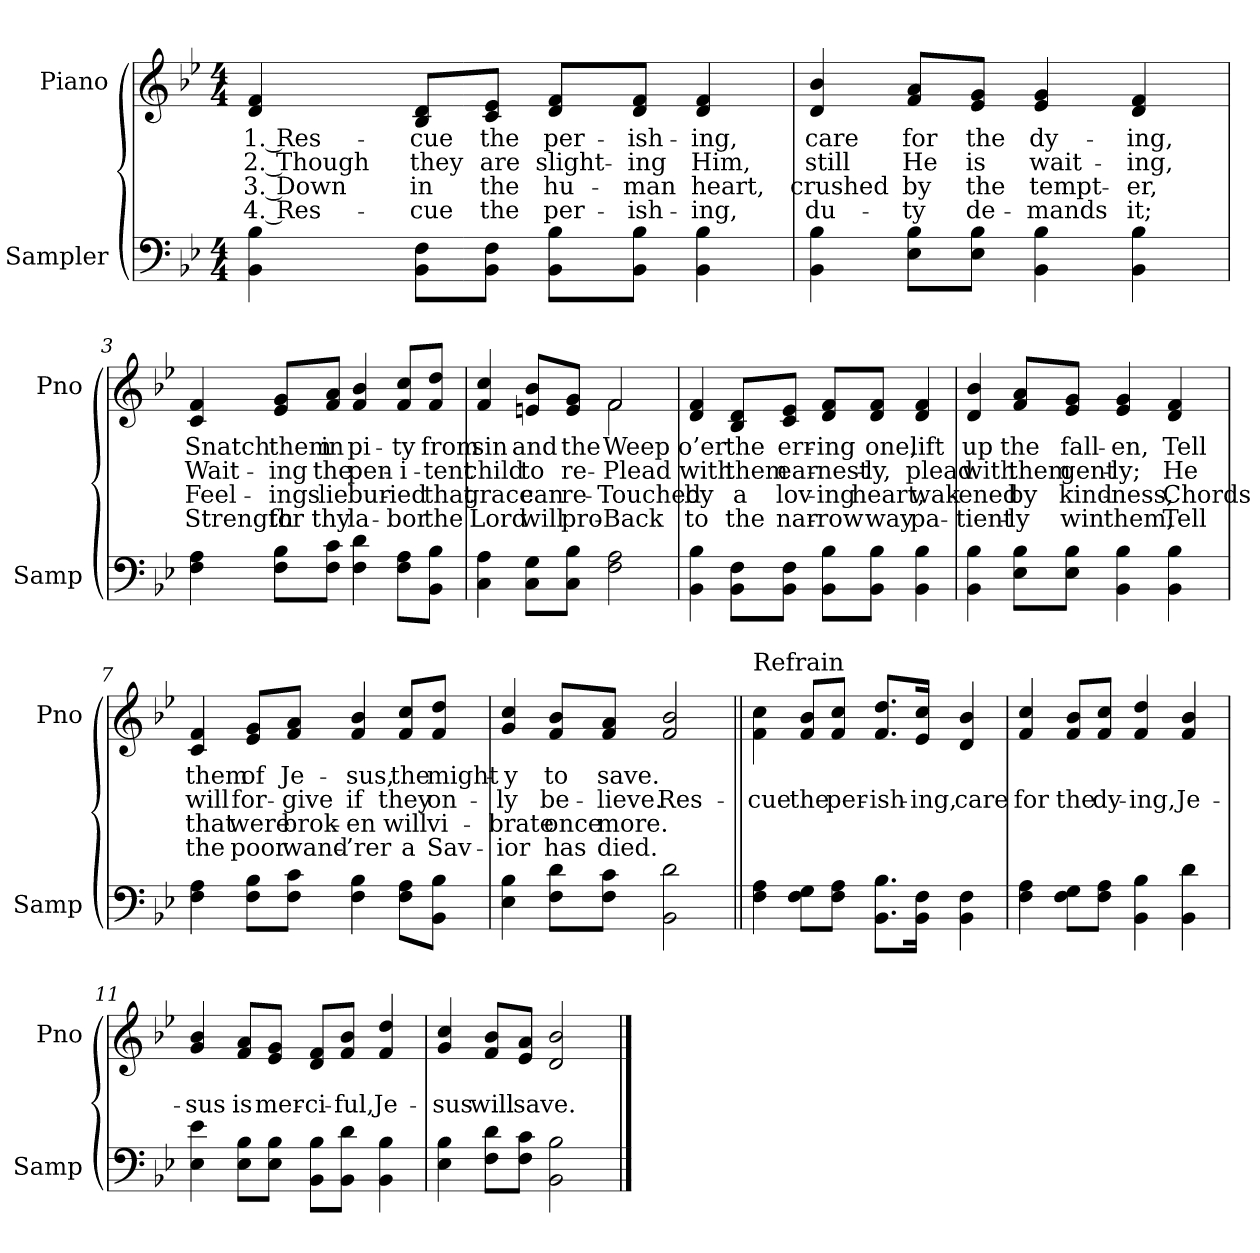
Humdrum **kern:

**kern	**kern	**text	**text	**text	**text
*part2	*part1	*part1	*part1	*part1	*part1
*staff2	*staff1	*staff1	*staff1	*staff1	*staff1
*I"Sampler	*I"Piano	*	*	*	*
*I'Samp	*I'Pno	*	*	*	*
*clefF4	*clefG2	*	*	*	*
*k[b-e-]	*k[b-e-]	*	*	*	*
*B-:	*B-:	*	*	*	*
*M4/4	*M4/4	*	*	*	*
=1	=1	=1	=1	=1	=1
4BB-\ 4B-\	4d/ 4f/	1. Res-	2. Though	3. Down	4. Res-
8BB-\ 8F\L	8B-/ 8d/L	-cue	they	in	-cue
8BB-\ 8F\J	8c/ 8e-/J	the	are	the	the
8BB-\ 8B-\L	8d/ 8f/L	per-	slight-	hu-	per-
8BB-\ 8B-\J	8d/ 8f/J	-ish-	-ing	-man	-ish-
4BB-\ 4B-\	4d/ 4f/	-ing,	Him,	heart,	-ing,
=2	=2	=2	=2	=2	=2
4BB-\ 4B-\	4d/ 4b-/	care	still	crushed	du-
8E-\ 8B-\L	8f/ 8a/L	for	He	by	-ty
8E-\ 8B-\J	8e-/ 8g/J	the	is	the	de-
4BB-\ 4B-\	4e-/ 4g/	dy-	wait-	tempt-	-mands
4BB-\ 4B-\	4d/ 4f/	-ing,	-ing,	-er,	it;
=3	=3	=3	=3	=3	=3
4F\ 4A\	4c/ 4f/	Snatch	Wait-	Feel-	Strength
8F\ 8B-\L	8e-/ 8g/L	them	-ing	-ings	for
8F\ 8c\J	8f/ 8a/J	in	the	lie	thy
4F\ 4d\	4f/ 4b-/	pi-	pen-	bur-	la-
8F\ 8A\L	8f/ 8cc/L	-ty	-i-	-ied	-bor
8BB-\ 8B-\J	8f/ 8dd/J	from	-tent	that	the
=4	=4	=4	=4	=4	=4
*	*^	*	*	*	*
4C\ 4A\	4f/ 4cc/	2ryy	sin	child	grace	Lord
8C\ 8G\L	8en/ 8b-/L	.	and	to	can	will
8C\ 8B-\J	8e/ 8g/J	.	the	re-	re-	pro-
2F\ 2A\	2f/	2f	Weep	Plead	Touched	Back
*	*v	*v	*	*	*	*
=5	=5	=5	=5	=5	=5
4BB-\ 4B-\	4d/ 4f/	o’er	with	by	to
8BB-\ 8F\L	8B-/ 8d/L	the	them	a	the
8BB-\ 8F\J	8c/ 8e-/J	err-	ear-	lov-	nar-
8BB-\ 8B-\L	8d/ 8f/L	-ing	-nest-	-ing	-row
8BB-\ 8B-\J	8d/ 8f/J	one,	-ly,	heart,	way
4BB-\ 4B-\	4d/ 4f/	lift	plead	wak-	pa-
=6	=6	=6	=6	=6	=6
4BB-\ 4B-\	4d/ 4b-/	up	with	-ened	-tient-
8E-\ 8B-\L	8f/ 8a/L	the	them	by	-ly
8E-\ 8B-\J	8e-/ 8g/J	fall-	gent-	kind-	win
4BB-\ 4B-\	4e-/ 4g/	-en,	-ly;	-ness,	them;
4BB-\ 4B-\	4d/ 4f/	Tell	He	Chords	Tell
=7	=7	=7	=7	=7	=7
4F\ 4A\	4c/ 4f/	them	will	that	the
8F\ 8B-\L	8e-/ 8g/L	of	for-	were	poor
8F\ 8c\J	8f/ 8a/J	Je-	-give	brok-	wand-
4F\ 4B-\	4f/ 4b-/	-sus,	if	-en	-’rer
8F\ 8A\L	8f/ 8cc/L	the	they	will	a
8BB-\ 8B-\J	8f/ 8dd/J	might-	on-	vi-	Sav-
=8	=8	=8	=8	=8	=8
4E-\ 4B-\	4g/ 4cc/	-y	-ly	-brate	-ior
8F\ 8d\L	8f/ 8b-/L	to	be-	once	has
8F\ 8c\J	8f/ 8a/J	save.	-lieve.	more.	died.
2BB-\ 2d\	2f/ 2b-/	.	Res-	.	.
=9||	=9||	=9||	=9||	=9||	=9||
!	!LO:TX:t=Refrain	!	!	!	!
4F\ 4A\	4f\ 4cc\	.	-cue	.	.
8F\ 8G\L	8f/ 8b-/L	.	the	.	.
8F\ 8A\J	8f/ 8cc/J	.	per-	.	.
8.BB-\ 8.B-\L	8.f/ 8.dd/L	.	-ish-	.	.
16BB-\ 16F\Jk	16e-/ 16cc/Jk	.	-ing,	.	.
4BB-\ 4F\	4d/ 4b-/	.	care	.	.
=10	=10	=10	=10	=10	=10
4F\ 4A\	4f/ 4cc/	.	for	.	.
8F\ 8G\L	8f/ 8b-/L	.	the	.	.
8F\ 8A\J	8f/ 8cc/J	.	dy-	.	.
4BB-\ 4B-\	4f/ 4dd/	.	-ing,	.	.
4BB-\ 4d\	4f/ 4b-/	.	Je-	.	.
=11	=11	=11	=11	=11	=11
4E-\ 4e-\	4g/ 4b-/	.	-sus	.	.
8E-\ 8B-\L	8f/ 8a/L	.	is	.	.
8E-\ 8B-\J	8e-/ 8g/J	.	mer-	.	.
8BB-\ 8B-\L	8d/ 8f/L	.	-ci-	.	.
8BB-\ 8d\J	8f/ 8b-/J	.	-ful,	.	.
4BB-\ 4B-\	4f/ 4dd/	.	Je-	.	.
=12	=12	=12	=12	=12	=12
4E-\ 4B-\	4g/ 4cc/	.	-sus	.	.
8F\ 8d\L	8f/ 8b-/L	.	will	.	.
8F\ 8c\J	8e-/ 8a/J	.	save.	.	.
2BB-\ 2B-\	2d/ 2b-/	.	.	.	.
==	==	==	==	==	==
*-	*-	*-	*-	*-	*-
